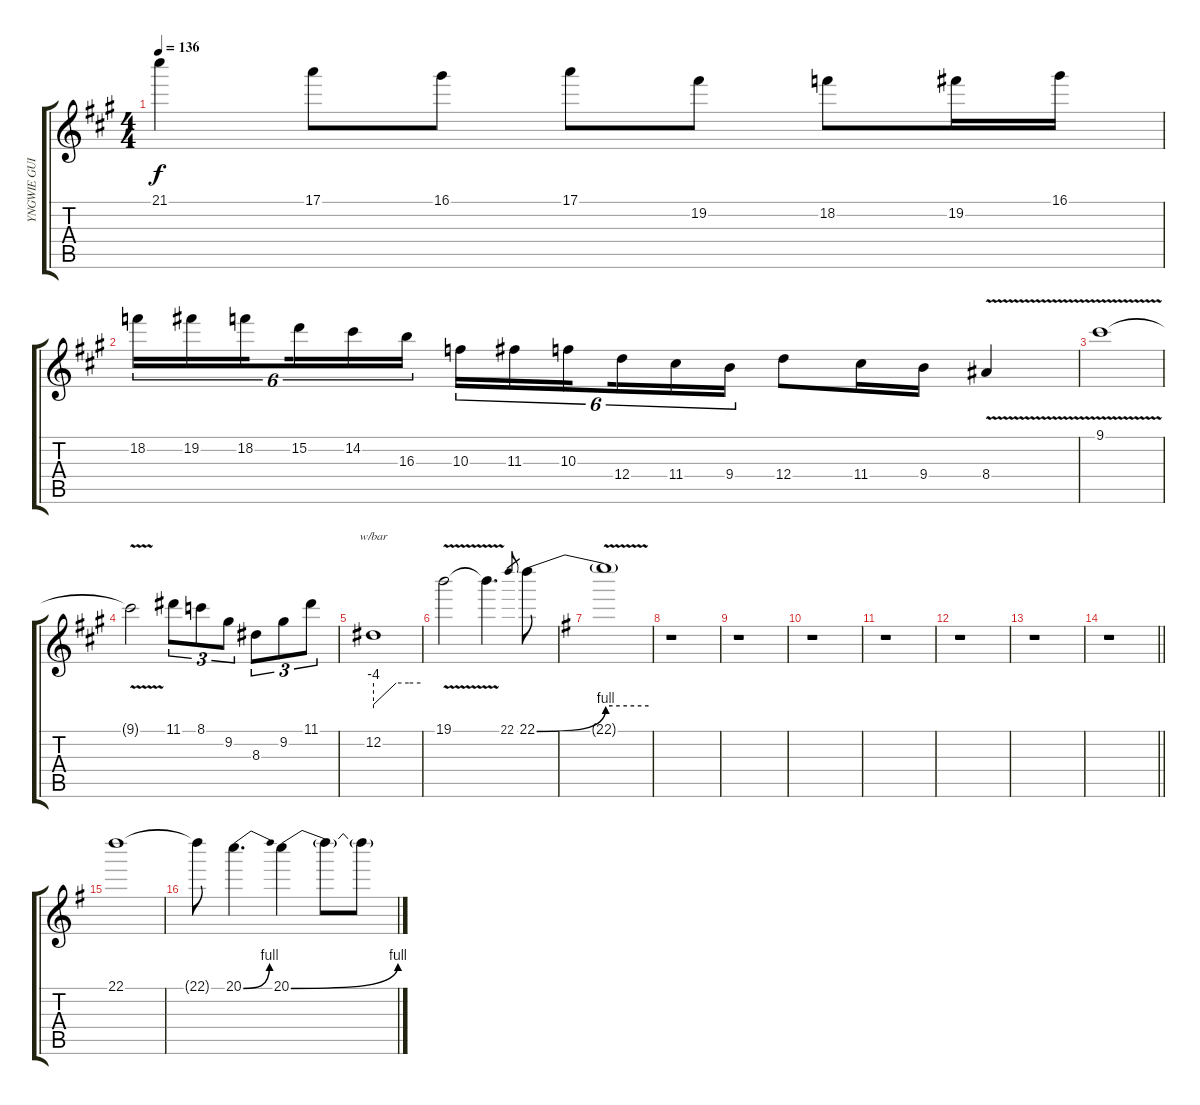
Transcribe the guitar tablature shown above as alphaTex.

\track ("YNGWIE GUITAR 2" "YNGWIE GUI") {instrument overdrivenguitar}
\staff {score tabs}
\tuning (E4 B3 G3 D3 A2 E2) {hide}
\ts (4 4)
\tempo 136
\clef g2
\ks f#minor
21.1{t}.4{dy f} 17.1.8 16.1.8 17.1.8 19.2.8 18.2.8 19.2.16 16.1.16 |
18.2.16{tu (6 4)} 19.2.16{tu (6 4)} 18.2.16{tu (6 4) beam splitsecondary} 15.2.16{tu (6 4)} 14.2.16{tu (6 4)} 16.3.16{tu (6 4)} 10.3.16{tu (6 4)} 11.3.16{tu (6 4)} 10.3.16{tu (6 4) beam splitsecondary} 12.4.16{tu (6 4)} 11.4.16{tu (6 4)} 9.4.16{tu (6 4)} 12.4.8 11.4.16 9.4.16 8.4{v}.4 |
9.1{v}.1 |
9.1{t}.2 11.1.8{tu (3 2)} 8.1.8{tu (3 2)} 9.2.8{tu (3 2)} 8.3.8{tu (3 2)} 9.2.8{tu (3 2)} 11.1.8{tu (3 2)} |
12.2.1{tbe (custom default 0 -16 29 0 45 0 60 0)} |
19.1{v}.2 19.1{t}.4{d} 22.1.8{gr} 22.1{be (bend 0 0 60 4)}.8 |
\ks eminor
22.1{be (hold 0 4 60 4) v t}.1 |
r.1 |
r.1 |
r.1 |
r.1 |
r.1 |
r.1 |
\barLineRight lightlight
r.1 |
22.1.1 |
22.1{t}.8 20.1{be (bend 0 0 60 4)}.4{d} 20.1{be (bend 0 0 60 4)}.4 20.1{t}.8 20.1{t}.8
